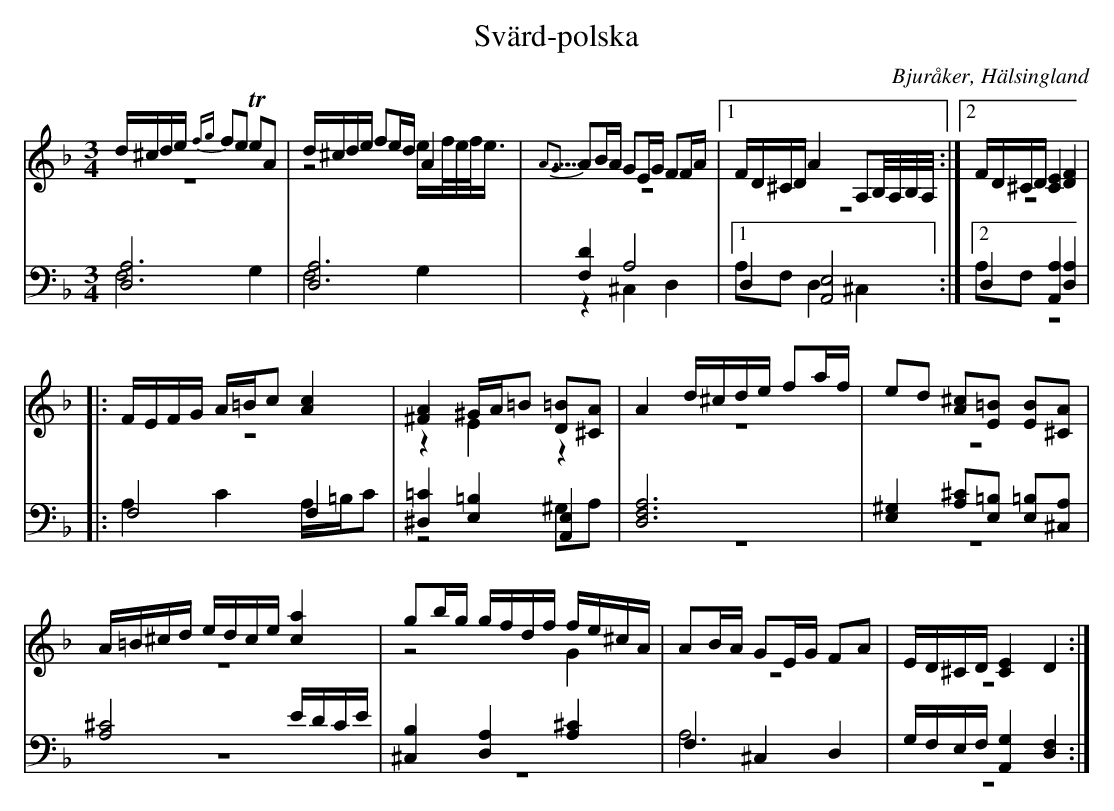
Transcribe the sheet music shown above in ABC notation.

X:1
T: Svärd-polska
O: Bjuråker, Hälsingland
M: 3/4
L: 1/8
K: Dm
V:1
V:2 merge
V:3
V:4 merge
V:1
d/^c/d/e/ {fg}fe TeA|d/^c/d/e/ fe/d/ A2|{A5/4G5/4}AB/A/ GE/G/ FF/A/|1 F/D/^C/D/ A2 A,B,//A,//B,//A,//:|2 F/D/^C/D/ [C2E2] [D2F2]|
|:F/E/F/G/ A/=B/c [A2c2]|[^F2A2] ^G/A/=B [D=B][^CA]|A2 d/^c/d/e/ fa/f/|ed [A^c][E=B] [EB][^CA]|
A/=B/^c/d/ e/d/c/e/ [c2a2]|gb/g/ g/f/d/f/ f/e/^c/A/|AB/A/ GE/G/ FA|E/D/^C/D/ [C2E2] D2:|
V:2
z6|z4 e/f//e//f//e3/4|z6|1 z6:|2 z6|
|:z6|z2 E2 z2|z6|z6|
z6|z4 G2|z6|z6:|
V:3 clef=bass
[D,6A,6]|[D,6A,6]|[F,2D2] A,4|1 D,2 [A,,4E,4]:|2 D,2 [A,,2A,2] [D,2A,2]|
|:F,4 F,2|[^D,2=C2] [E,2=B,2] [A,,2E,2]|[D,6F,6A,6]|[E,2^G,2] [A,^C][E,=B,] [E,=B,][^C,A,]|
[A,4^C4] E/D/C/E/|[^C,2B,2]  [D,2A,2] [A,2^C2]|F,2 ^C,2 D,2|G,/F,/E,/F,/ [A,,2G,2] [D,2F,2]:|
V:4 clef=bass
F,4 G,2|F,4 G,2|z2 ^C,2 D,2|1 A,F, D,2 ^C,2:|2 A,F,  z4|
|:A,2 C2 A,/=B,/C|z4 ^G,A,|z6|z6|
z6|z6|A,6|z6:|
